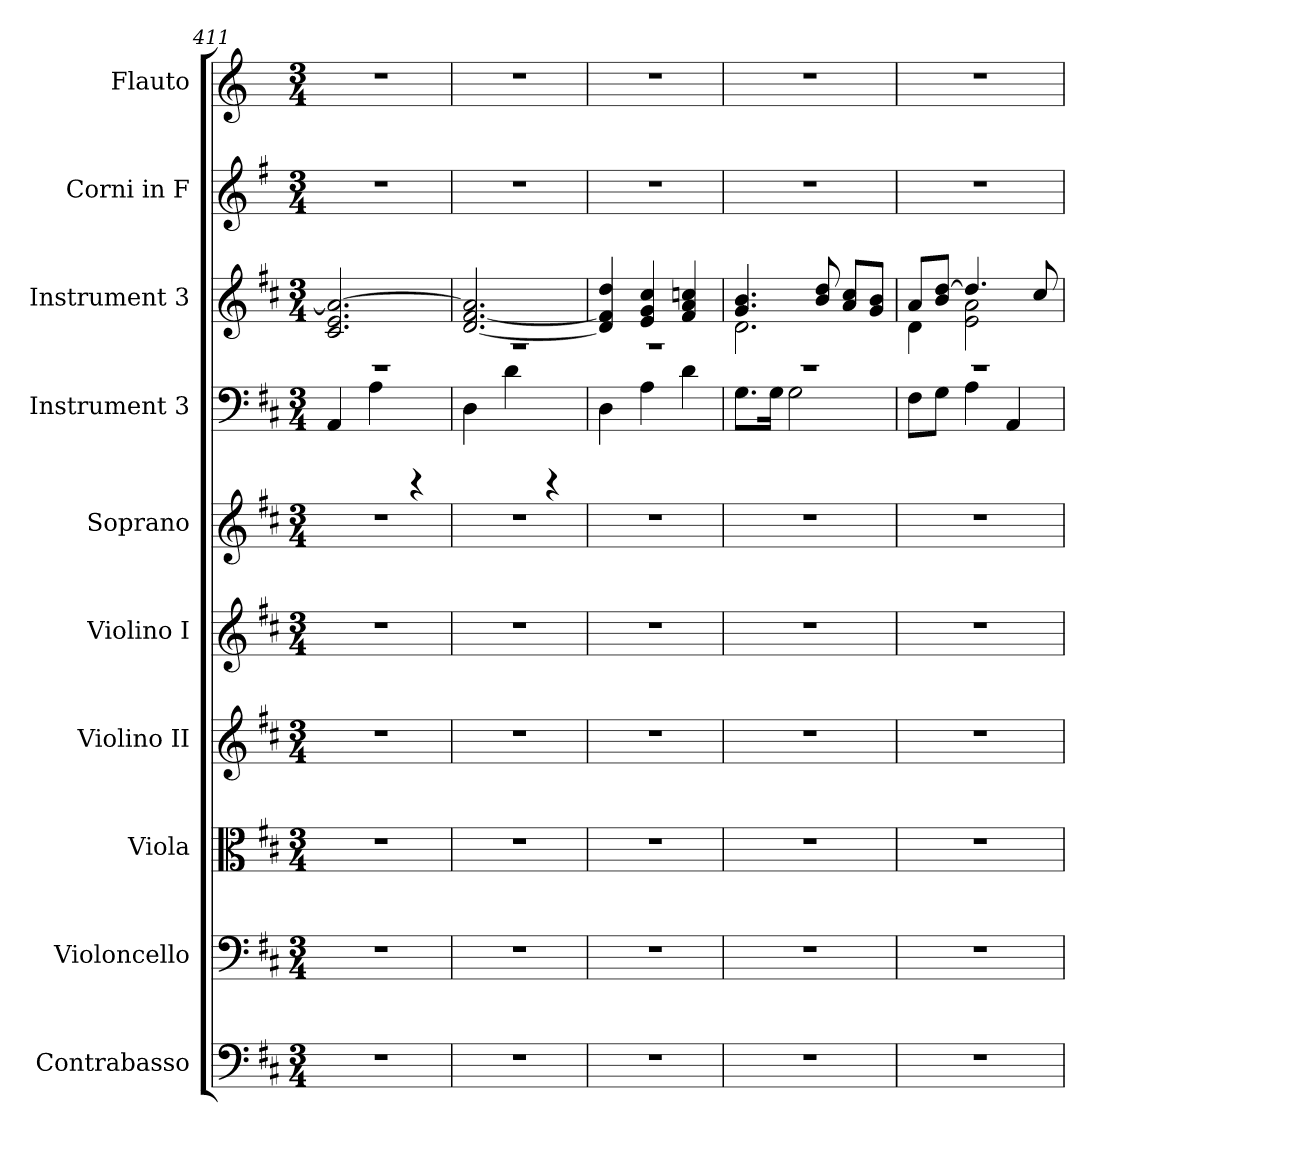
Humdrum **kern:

**kern	**kern	**kern	**kern	**kern	**kern	**kern	**kern	**kern	**kern
*part10	*part9	*part8	*part7	*part6	*part5	*part4	*part3	*part2	*part1
*staff10	*staff9	*staff8	*staff7	*staff6	*staff5	*staff4	*staff3	*staff2	*staff1
*I"Contrabasso	*I"Violoncello	*I"Viola	*I"Violino II	*I"Violino I	*I"Soprano	*I"Instrument 3	*I"Instrument 3	*I"Corni in F	*I"Flauto
*I'Cb.	*I'Vc.	*I'Vla.	*I'Vln. II	*I'Vln. I	*I'S	*	*	*I'Cor.	*I'Fl.
*clefF4	*clefF4	*clefC3	*clefG2	*clefG2	*clefG2	*clefF4	*clefG2	*clefG2	*clefG2
*ITrd1c2	*ITrd1c2	*ITrd1c2	*ITrd1c2	*ITrd1c2	*ITrd1c2	*ITrd1c2	*ITrd1c2	*ITrd4c7	*ITrd1c2
*k[]	*k[]	*k[]	*k[]	*k[]	*k[]	*k[]	*k[]	*k[]	*k[b-e-]
*C:	*C:	*C:	*C:	*C:	*C:	*C:	*C:	*C:	*B-:
*M3/4	*M3/4	*M3/4	*M3/4	*M3/4	*M3/4	*M3/4	*M3/4	*M3/4	*M3/4
=411	=411	=411	=411	=411	=411	=411	=411	=411	=411
*	*	*	*	*	*	*^	*	*	*
2.r	2.r	2.r	2.r	2.r	2.r	2.r	4GG/	2.d/ 2.B/ 2.g/_>	2.r	2.r
.	.	.	.	.	.	.	4G\	.	.	.
.	.	.	.	.	.	.	4rCCC	.	.	.
=412	=412	=412	=412	=412	=412	=412	=412	=412	=412	=412
2.r	2.r	2.r	2.r	2.r	2.r	2.r	4C\	[<2.e/ [<2.c/ 2.g/]	2.r	2.r
.	.	.	.	.	.	.	4c\	.	.	.
.	.	.	.	.	.	.	4rCCC	.	.	.
=413	=413	=413	=413	=413	=413	=413	=413	=413	=413	=413
2.r	2.r	2.r	2.r	2.r	2.r	2.r	4C\	4e/] 4c/] 4cc/	2.r	2.r
.	.	.	.	.	.	.	4G\	4f/ 4d/ 4b/	.	.
.	.	.	.	.	.	.	4c\	4b-X/ 4e/ 4g/	.	.
=414	=414	=414	=414	=414	=414	=414	=414	=414	=414	=414
*	*	*	*	*	*	*	*	*^	*	*
2.r	2.r	2.r	2.r	2.r	2.r	2.r	8.F\L	4.f/ 4.a/	2.c\	2.r	2.r
.	.	.	.	.	.	.	16F\J	.	.	.	.
.	.	.	.	.	.	.	2F\	.	.	.	.
.	.	.	.	.	.	.	.	8cc/ 8a/	.	.	.
.	.	.	.	.	.	.	.	8g/ 8b/L	.	.	.
.	.	.	.	.	.	.	.	8f/ 8a/J	.	.	.
!!LO:PB:g=z
=415	=415	=415	=415	=415	=415	=415	=415	=415	=415	=415	=415
2.r	2.r	2.r	2.r	2.r	2.r	2.r	8E\L	8g/L	4c\	2.r	2.r
.	.	.	.	.	.	.	8F\J	8a/ [>8cc/J	.	.	.
.	.	.	.	.	.	.	4G\	4.cc/]	2g\ 2d\	.	.
.	.	.	.	.	.	.	4GG/	.	.	.	.
.	.	.	.	.	.	.	.	8b/	.	.	.
*	*	*	*	*	*	*v	*v	*	*	*	*
*	*	*	*	*	*	*	*v	*v	*	*
=	=	=	=	=	=	=	=	=	=
*-	*-	*-	*-	*-	*-	*-	*-	*-	*-
